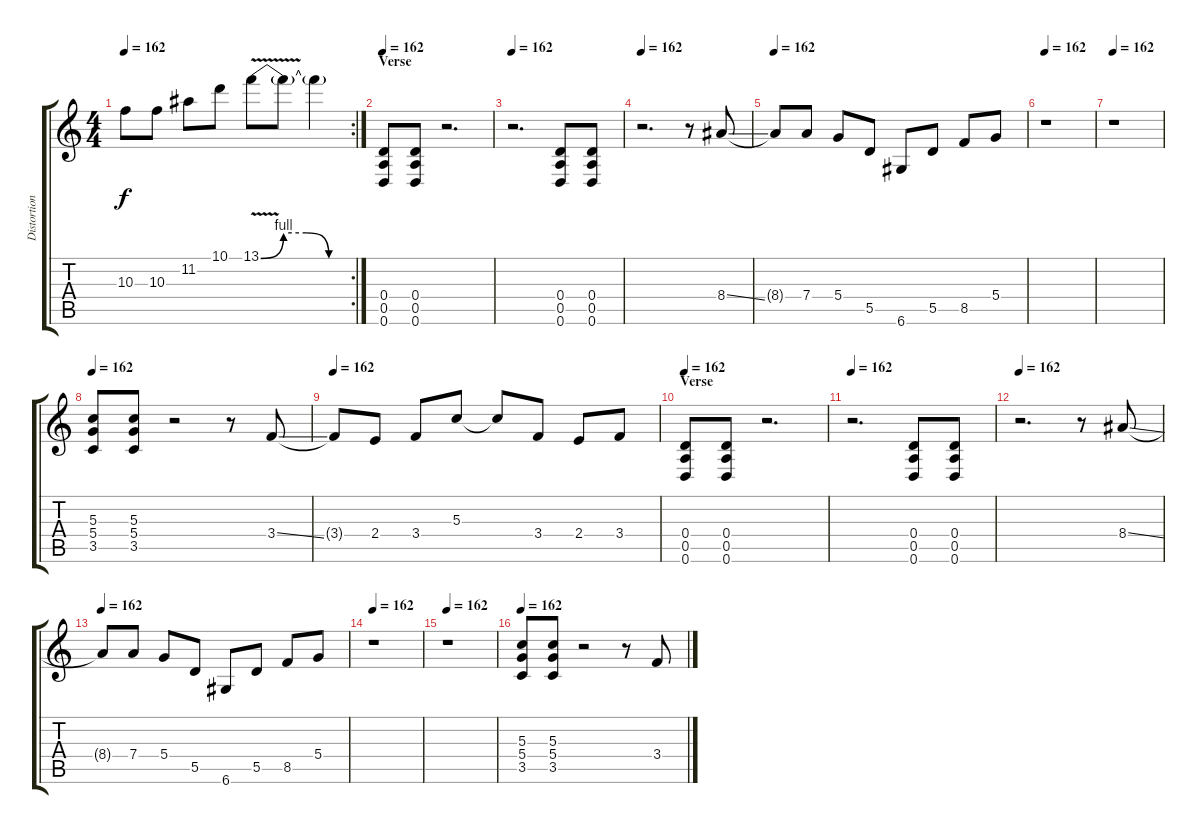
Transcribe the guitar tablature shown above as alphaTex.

\track ("Distortion Guitar" "Distortion") {instrument distortionguitar}
\staff {score tabs}
\tuning (E4 B3 G3 D3 A2 D2) {hide}
\rc 2
\ts (4 4)
\tempo 162
\clef g2
\ks c
10.3{t}.8{dy f} 10.3.8 11.2.8 10.1.8 13.1{be (custom 0 0 15 4 30 4 45 0 60 0) v}.8 13.1{t}.8 13.1{t}.4 |
\section ("" "Verse")
\tempo 162
(0.4 0.5 0.6).8 (0.4 0.5 0.6).8 r.2{d} |
\tempo 162
r.2{d} (0.4 0.5 0.6).8 (0.4 0.5 0.6).8 |
\tempo 162
r.2{d} r.8 8.4{ss}.8 |
\tempo 162
8.4{t}.8 7.4.8 5.4.8 5.5.8 6.6.8 5.5.8 8.5.8 5.4.8 |
\tempo 162
r.1 |
\tempo 162
r.1 |
\tempo 162
(5.3 5.4 3.5).8 (5.3 5.4 3.5).8 r.2 r.8 3.4{ss}.8 |
\tempo 162
3.4{t}.8 2.4.8 3.4.8 5.3.8 5.3{t}.8 3.4.8 2.4.8 3.4.8 |
\section ("" "Verse")
\tempo 162
(0.4 0.5 0.6).8 (0.4 0.5 0.6).8 r.2{d} |
\tempo 162
r.2{d} (0.4 0.5 0.6).8 (0.4 0.5 0.6).8 |
\tempo 162
r.2{d} r.8 8.4{ss}.8 |
\tempo 162
8.4{t}.8 7.4.8 5.4.8 5.5.8 6.6.8 5.5.8 8.5.8 5.4.8 |
\tempo 162
r.1 |
\tempo 162
r.1 |
\tempo 162
(5.3 5.4 3.5).8 (5.3 5.4 3.5).8 r.2 r.8 3.4{ss}.8
